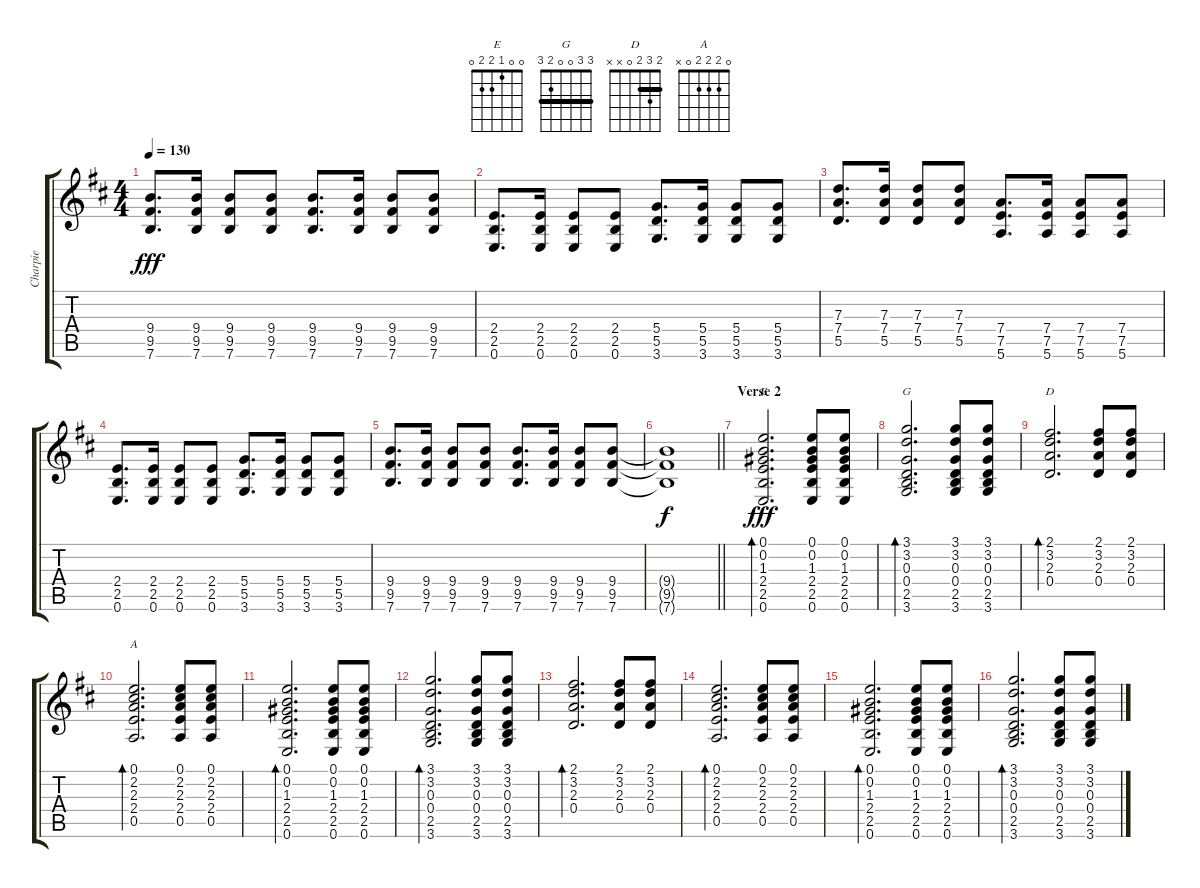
\track ("Charpie" "Charpie") {instrument overdrivenguitar}
\staff {score tabs}
\tuning (E4 B3 G3 D3 A2 E2) {hide}
\chord ("E" 0 0 1 2 2 0)
\chord ("G" 3 3 0 0 2 3) {barre 3}
\chord ("D" 2 3 2 0 x x) {barre 2}
\chord ("A" 0 2 2 2 0 x)
\ts (4 4)
\tempo 130
\clef g2
\ks d
(9.4 9.5 7.6).8{d dy fff} (9.4 9.5 7.6).16 (9.4 9.5 7.6).8 (9.4 9.5 7.6).8 (9.4 9.5 7.6).8{d} (9.4 9.5 7.6).16 (9.4 9.5 7.6).8 (9.4 9.5 7.6).8 |
(2.4 2.5 0.6).8{d} (2.4 2.5 0.6).16 (2.4 2.5 0.6).8 (2.4 2.5 0.6).8 (5.4 5.5 3.6).8{d} (5.4 5.5 3.6).16 (5.4 5.5 3.6).8 (5.4 5.5 3.6).8 |
(7.3 7.4 5.5).8{d} (7.3 7.4 5.5).16 (7.3 7.4 5.5).8 (7.3 7.4 5.5).8 (7.4 7.5 5.6).8{d} (7.4 7.5 5.6).16 (7.4 7.5 5.6).8 (7.4 7.5 5.6).8 |
(2.4 2.5 0.6).8{d} (2.4 2.5 0.6).16 (2.4 2.5 0.6).8 (2.4 2.5 0.6).8 (5.4 5.5 3.6).8{d} (5.4 5.5 3.6).16 (5.4 5.5 3.6).8 (5.4 5.5 3.6).8 |
(9.4 9.5 7.6).8{d} (9.4 9.5 7.6).16 (9.4 9.5 7.6).8 (9.4 9.5 7.6).8 (9.4 9.5 7.6).8{d} (9.4 9.5 7.6).16 (9.4 9.5 7.6).8 (9.4 9.5 7.6).8 |
\barLineRight lightlight
(9.4{t} 9.5{t} 7.6{t}).1{dy f} |
\section ("" "Verse 2")
(0.1 0.2 1.3 2.4 2.5 0.6).2{d bd 60 ch "E" dy fff} (0.1 0.2 1.3 2.4 2.5 0.6).8 (0.1 0.2 1.3 2.4 2.5 0.6).8 |
(3.1 3.2 0.3 0.4 2.5 3.6).2{d bd 60 ch "G"} (3.1 3.2 0.3 0.4 2.5 3.6).8 (3.1 3.2 0.3 0.4 2.5 3.6).8 |
(2.1 3.2 2.3 0.4).2{d bd 60 ch "D"} (2.1 3.2 2.3 0.4).8 (2.1 3.2 2.3 0.4).8 |
(0.1 2.2 2.3 2.4 0.5).2{d bd 60 ch "A"} (0.1 2.2 2.3 2.4 0.5).8 (0.1 2.2 2.3 2.4 0.5).8 |
(0.1 0.2 1.3 2.4 2.5 0.6).2{d bd 60} (0.1 0.2 1.3 2.4 2.5 0.6).8 (0.1 0.2 1.3 2.4 2.5 0.6).8 |
(3.1 3.2 0.3 0.4 2.5 3.6).2{d bd 60} (3.1 3.2 0.3 0.4 2.5 3.6).8 (3.1 3.2 0.3 0.4 2.5 3.6).8 |
(2.1 3.2 2.3 0.4).2{d bd 60} (2.1 3.2 2.3 0.4).8 (2.1 3.2 2.3 0.4).8 |
(0.1 2.2 2.3 2.4 0.5).2{d bd 60} (0.1 2.2 2.3 2.4 0.5).8 (0.1 2.2 2.3 2.4 0.5).8 |
(0.1 0.2 1.3 2.4 2.5 0.6).2{d bd 60} (0.1 0.2 1.3 2.4 2.5 0.6).8 (0.1 0.2 1.3 2.4 2.5 0.6).8 |
(3.1 3.2 0.3 0.4 2.5 3.6).2{d bd 60} (3.1 3.2 0.3 0.4 2.5 3.6).8 (3.1 3.2 0.3 0.4 2.5 3.6).8
